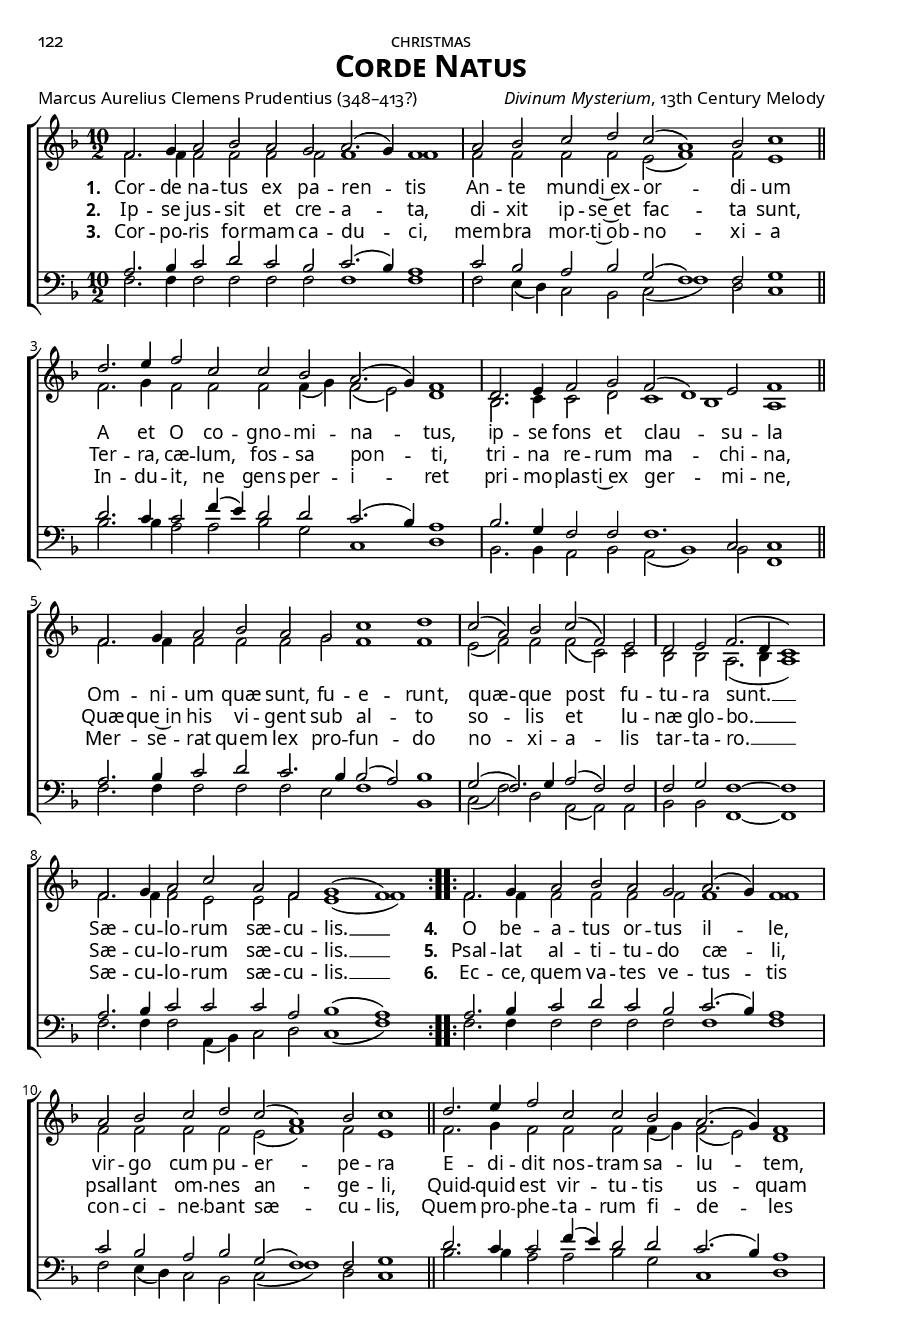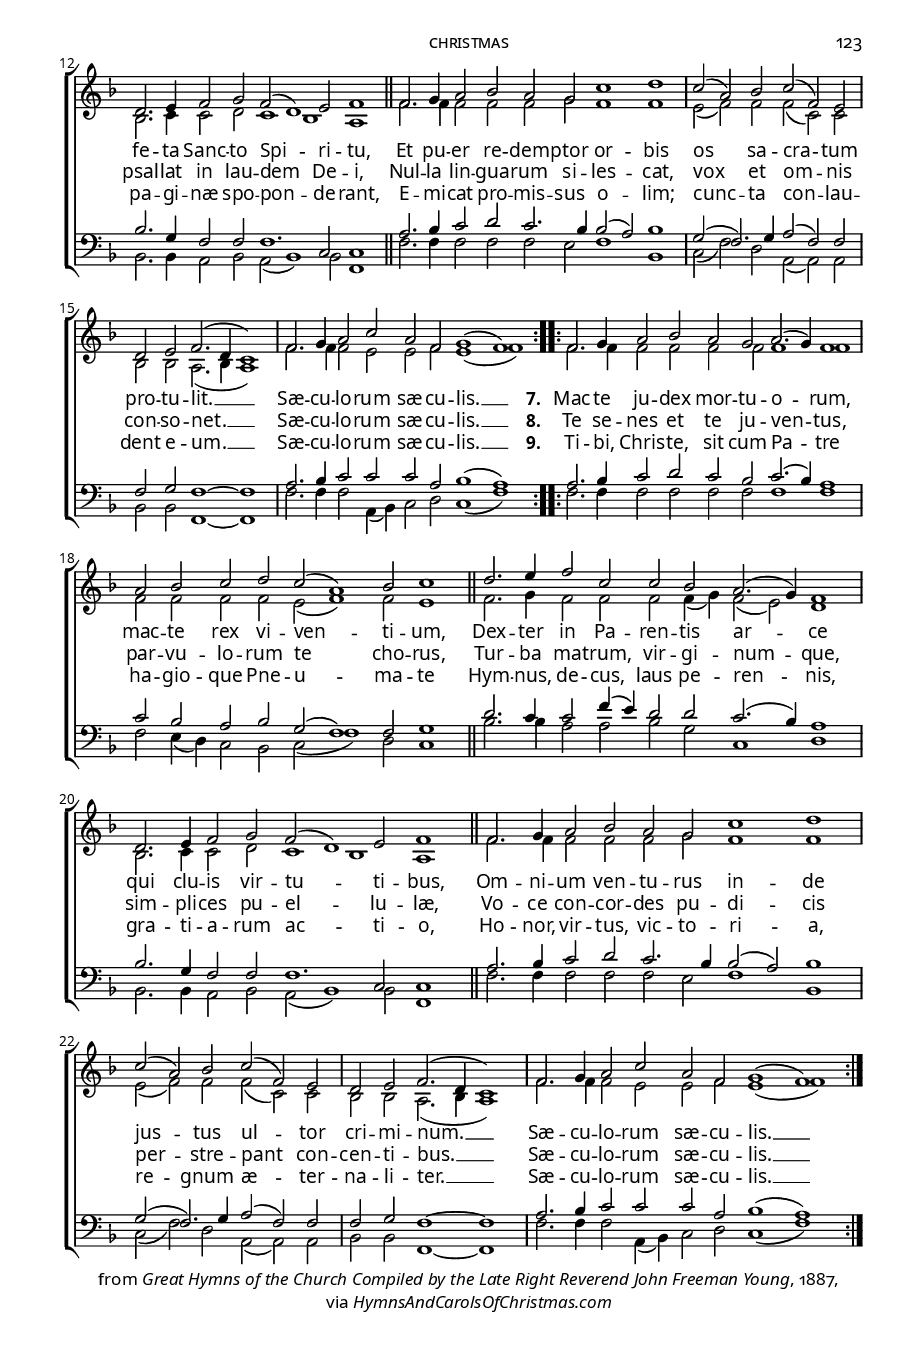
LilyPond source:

\version "2.14.2"
\include "util.ly"
\header {
  title = \markup{\override #'(font-name . "Garamond Premier Pro Semibold"){ \abs-fontsize #15 \smallCapsOldStyle"Corde Natus"}}
  poet = \markup\oldStyleNum"Marcus Aurelius Clemens Prudentius (348–413?)"
  composer = \markup\concat{\italic"Divinum Mysterium" \oldStyleNum", 13th Century Melody"}
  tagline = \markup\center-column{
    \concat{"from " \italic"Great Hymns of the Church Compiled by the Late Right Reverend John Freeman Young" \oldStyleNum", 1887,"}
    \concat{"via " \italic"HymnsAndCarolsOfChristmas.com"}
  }
}
\paper {
  %print-all-headers = ##f
  paper-height = 9\in
  paper-width = 6\in
  indent = 0\in
  %system-system-spacing = #'((basic-distance . 10) (padding . 0))
  system-system-spacing =
    #'((basic-distance . 0)
       (minimum-distance . 0)
       (padding . -5)
       (stretchability . 100))
  ragged-last-bottom = ##f
  ragged-bottom = ##f
  two-sided = ##t
  inner-margin = 0.5\in
  outer-margin = 0.25\in
  top-margin = 0.25\in
  bottom-margin = 0.25\in
  first-page-number = #122
  print-first-page-number = ##t
  headerLine = \markup{\override #'(font-name . "Garamond Premier Pro") \smallCapsOldStyle"christmas"}
  oddHeaderMarkup = \markup\fill-line{
     \override #'(font-name . "Garamond Premier Pro")\abs-fontsize #8.5
     \combine 
        \fill-line{"" \if \should-print-page-number
        \oldStylePageNum""
        }
        \fill-line{\headerLine}
  }
  evenHeaderMarkup = \markup {
     \override #'(font-name . "Garamond Premier Pro")\abs-fontsize #8.5
     \combine
        \if \should-print-page-number
        \oldStylePageNum""
        \fill-line{\headerLine}
  }
}
#(set-global-staff-size 15) \paper{ #(define fonts (make-pango-font-tree "GoudyOlSt BT" "Garamond Premier Pro" "Garamond Premier Pro" (/ 15 20))) }
%6.14 #(set-global-staff-size 14) \paper{ #(define fonts (make-pango-font-tree "Garamond Premier Pro" "Garamond Premier Pro" "Garamond Premier Pro" (/ 14 20))) }
%6x9 #(set-global-staff-size 14.5) \paper{ #(define fonts (make-pango-font-tree "Garamond Premier Pro" "Garamond Premier Pro" "Garamond Premier Pro" (/ 14.5 20))) }
global = {
  \key f \major
  \time 10/2
  \autoBeamOff
  \override DynamicLineSpanner #'staff-padding = #0.0
  \override DynamicLineSpanner #'Y-extent = #'(-1 . 1)
}

sopMusic = \relative c' {
  \repeat volta 3 {
    f2. g4 a2 bes a g a2.( g4) f1 |
    a2 bes c d c( a1) bes2 c1 \bar "||"
    
    d2. e4 f2 c c bes a2.( g4) f1 |
    d2. e4 f2 g f( d1) e2 f1 \bar "||"
    
    f2. g4 a2 bes a g c1 d |
    \partial 2*6 c2( a) bes c( f,) e |
    
    \partial 2*6 d2 e f2.( d4 c1) |
    f2. g4 a2 c a f g1( f)
  }
}
sopWords = \lyricmode {
  
}

altoMusic = \relative c' {
  f2. f4 f2 f f f f1 f |
  f2 f f f e( f1) f2 e1 \bar "||"
  
  f2. g4 f2 f f f4( g) f2( e) d1 |
  bes2. c4 c2 d c1 bes a \bar "||"
  
  f'2. f4 f2 f f g f1 f |
  e2( f) f f( c) c |
  
  bes2 bes a2.( bes4 a1) |
  f'2. f4 f2 e e f e1( f)
}
altoWords = \lyricmode {
  \dropLyricsIX
  \set associatedVoice = "sopranos"
  \set stanza = #"1. "
  Cor -- de na -- tus ex pa -- ren -- tis
  An -- te mun -- di~ex -- or -- di -- um
  A et O co -- gno -- mi -- na -- tus,
  ip -- se fons et clau -- su -- la
  Om -- ni -- um quæ sunt, fu -- e -- runt,
  quæ -- que post fu -- tu -- ra sunt. __
  Sæ -- cu -- lo -- rum sæ -- cu -- lis. __
  
  \set stanza = #"4. "
  O be -- a -- tus or -- tus il -- le,
  vir -- go cum pu -- er -- pe -- ra
  E -- di -- dit nos -- tram sa -- lu -- tem,
  fe -- ta Sanc -- to Spi -- ri -- tu,
  Et pu -- er re -- dem -- ptor or -- bis
  os sa -- cra -- tum pro -- tu -- lit. __
  Sæ -- cu -- lo -- rum sæ -- cu -- lis. __
  
  
  \set stanza = #"7. "
  Mac -- te ju -- dex mor -- tu -- o -- rum,
  mac -- te rex vi -- ven -- ti -- um,
  Dex -- ter in Pa -- ren -- tis ar -- ce
  qui clu -- is vir -- tu -- ti -- bus,
  Om -- ni -- um ven -- tu -- rus in -- de
  jus -- tus ul -- tor cri -- mi -- num. __
  Sæ -- cu -- lo -- rum sæ -- cu -- lis. __
}
altoWordsII = \lyricmode {
  \dropLyricsIX
%\markup\italic
  \set associatedVoice = "sopranos"
  \set stanza = #"2. "
  Ip -- se jus -- sit et cre -- a -- ta,
  di -- xit ip -- se~et fac -- ta sunt,
  Ter -- ra, cæ -- lum, fos -- sa pon -- ti,
  tri -- na re -- rum ma -- chi -- na,
  Quæ -- que~in his vi -- gent sub al -- to
  so -- lis et lu -- næ glo -- bo. __
  Sæ -- cu -- lo -- rum sæ -- cu -- lis. __
  
  \set stanza = #"5. "
  Psal -- lat al -- ti -- tu -- do cæ -- li,
  psal -- lant om -- nes an -- ge -- li,
  Quid -- quid est vir -- tu -- tis us -- quam
  psal -- lat in lau -- dem De -- i,
  Nul -- la lin -- gua -- rum si -- les -- cat,
  vox et om -- nis con -- so -- net. __
  Sæ -- cu -- lo -- rum sæ -- cu -- lis. __
  
  \set stanza = #"8. "
  Te se -- nes et te ju -- ven -- tus,
  par -- vu -- lo -- rum te cho -- rus,
  Tur -- ba ma -- trum, vir -- gi -- num -- que,
  sim -- pli -- ces pu -- el -- lu -- læ,
  Vo -- ce con -- cor -- des pu -- di -- cis
  per -- stre -- pant con -- cen -- ti -- bus. __
  Sæ -- cu -- lo -- rum sæ -- cu -- lis. __
}
altoWordsIII = \lyricmode {
  \dropLyricsIX
  \set associatedVoice = "sopranos"
  \set stanza = #"3. "
  Cor -- po -- ris for -- mam ca -- du -- ci,
  mem -- bra mor -- ti~ob -- no -- xi -- a
  In -- du -- it, ne gens per -- i -- ret
  pri -- mo -- plas -- ti~ex ger -- mi -- ne,
  Mer -- se -- rat quem lex pro -- fun -- do
  no -- xi -- a -- lis tar -- ta -- ro. __
  Sæ -- cu -- lo -- rum sæ -- cu -- lis. __
  
  
  \set stanza = #"6. "
  Ec -- ce, quem va -- tes ve -- tus -- tis
  con -- ci -- ne -- bant sæ -- cu -- lis,
  Quem pro -- phe -- ta -- rum fi -- de -- les
  pa -- gi -- næ spo -- pon -- de -- rant,
  E -- mi -- cat pro -- mis -- sus o -- lim;
  cunc -- ta con -- lau -- dent e -- um. __
  Sæ -- cu -- lo -- rum sæ -- cu -- lis. __
  
  \set stanza = #"9. "
  Ti -- bi, Chris -- te, sit cum Pa -- tre
  ha -- gio -- que Pne -- u -- ma -- te
  Hym -- nus, de -- cus, laus pe -- ren -- nis,
  gra -- ti -- a -- rum ac -- ti -- o,
  Ho -- nor, vir -- tus, vic -- to -- ri -- a,
  re -- gnum æ -- ter -- na -- li -- ter. __
  Sæ -- cu -- lo -- rum sæ -- cu -- lis. __
}
altoWordsIV = \lyricmode {
  \set associatedVoice = "sopranos"
}
altoWordsV = \lyricmode {
  \set associatedVoice = "sopranos"
}
altoWordsVI = \lyricmode {
  \set associatedVoice = "sopranos"
}
altoWordsVII = \lyricmode {
  \set associatedVoice = "sopranos"
}
altoWordsVIII = \lyricmode {
  \set associatedVoice = "sopranos"
}
altoWordsIX = \lyricmode {
  \set associatedVoice = "sopranos"
}
tenorMusic = \relative c' {
  a2. bes4 c2 d c bes c2.( bes4) a1 |
  c2 bes a bes g( f1) f2 g1 \bar "||"
  
  d'2. c4 c2 f4( e) d2 d c2.( bes4) a1 |
  bes2. g4 f2 f f1. c2 c1 \bar "||"
  
  a'2. bes4 c2 d c2. bes4 bes2( a) bes1 |
  g2( f2.) g4 a2( f) f |
  
  f2 g f1~f |
  a2. bes4 c2 c c a bes1( a)
}
tenorWords = \lyricmode {

}

bassMusic = \relative c {
  f2. f4 f2 f f f f1 f |
  f2 e4( d) c2 bes c( f1) d2 c1 \bar "||"
  
  bes'2. bes4 a2 a bes g c,1 d |
  bes2. bes4 a2 bes a( bes1) bes2 f1 \bar "||"
  
  f'2. f4 f2 f f e f1 bes, |
  c2( f) d a( a) a |
  
  bes2 bes f1~ f |
  f'2. f4 f2 a,4( bes) c2 d c1( f)
}
bassWords = \lyricmode {

}

pianoRH = \relative c' {
  
}
pianoLH = \relative c' {
  
}

\score {
  <<
   \new ChoirStaff <<
    \new Staff = women <<
      \new Voice = "sopranos" { \voiceOne << \global \repeat unfold3\sopMusic >> }
      \new Voice = "altos" { \voiceTwo << \global \repeat unfold3\altoMusic >> }
    >>
    \new Lyrics \with { alignAboveContext = #"women" \override VerticalAxisGroup #'nonstaff-relatedstaff-spacing = #'((basic-distance . 1))} \lyricsto "sopranos" \sopWords
    \new Lyrics = "altosIX"  \with { alignBelowContext = #"women" } \lyricsto "altos" \altoWordsIX
    \new Lyrics = "altosVIII"  \with { alignBelowContext = #"women" } \lyricsto "altos" \altoWordsVIII
    \new Lyrics = "altosVII"  \with { alignBelowContext = #"women" } \lyricsto "altos" \altoWordsVII
    \new Lyrics = "altosVI"  \with { alignBelowContext = #"women" } \lyricsto "altos" \altoWordsVI
    \new Lyrics = "altosV"  \with { alignBelowContext = #"women" } \lyricsto "altos" \altoWordsV
    \new Lyrics = "altosIV"  \with { alignBelowContext = #"women" } \lyricsto "altos" \altoWordsIV
    \new Lyrics = "altosIII"  \with { alignBelowContext = #"women" } \lyricsto "altos" \altoWordsIII
    \new Lyrics = "altosII"  \with { alignBelowContext = #"women" } \lyricsto "altos" \altoWordsII
    \new Lyrics = "altos"  \with { alignBelowContext = #"women" \override VerticalAxisGroup #'nonstaff-relatedstaff-spacing = #'((padding . -0.5))} \lyricsto "altos" \altoWords
   \new Staff = men <<
      \clef bass
      \new Voice = "tenors" { \voiceOne << \global \repeat unfold3\tenorMusic >> }
      \new Voice = "basses" { \voiceTwo << \global \repeat unfold3\bassMusic >> }
    >>
    \new Lyrics \with { alignAboveContext = #"men" \override VerticalAxisGroup #'nonstaff-relatedstaff-spacing = #'((basic-distance . 1)) } \lyricsto "tenors" \tenorWords
    \new Lyrics \with { alignBelowContext = #"men" \override VerticalAxisGroup #'nonstaff-relatedstaff-spacing = #'((basic-distance . 1)) } \lyricsto "basses" \bassWords
  >>
%    \new PianoStaff << \new Staff { \new Voice { \pianoRH } } \new Staff { \clef "bass" \pianoLH } >>
  >>
  \layout {
%6.14 \context {\Lyrics \override LyricText #'font-size = #0.5 }
    \context {
      \Score
      %\override SpacingSpanner #'base-shortest-duration = #(ly:make-moment 1 8)
      %\override SpacingSpanner #'common-shortest-duration = #(ly:make-moment 1 4)
    }
    \context {
      % Remove all empty staves
      % \Staff \RemoveEmptyStaves \override VerticalAxisGroup #'remove-first = ##t
    }
    \context {
      \Lyrics
      \override LyricText #'X-offset = #center-on-word
    }
  }
  \midi {
    \tempo 4 = 180
    \set Staff.midiInstrument = "piccolo"
  
    \context {
      \Voice
      \remove "Dynamic_performer"
    }
  }
}
